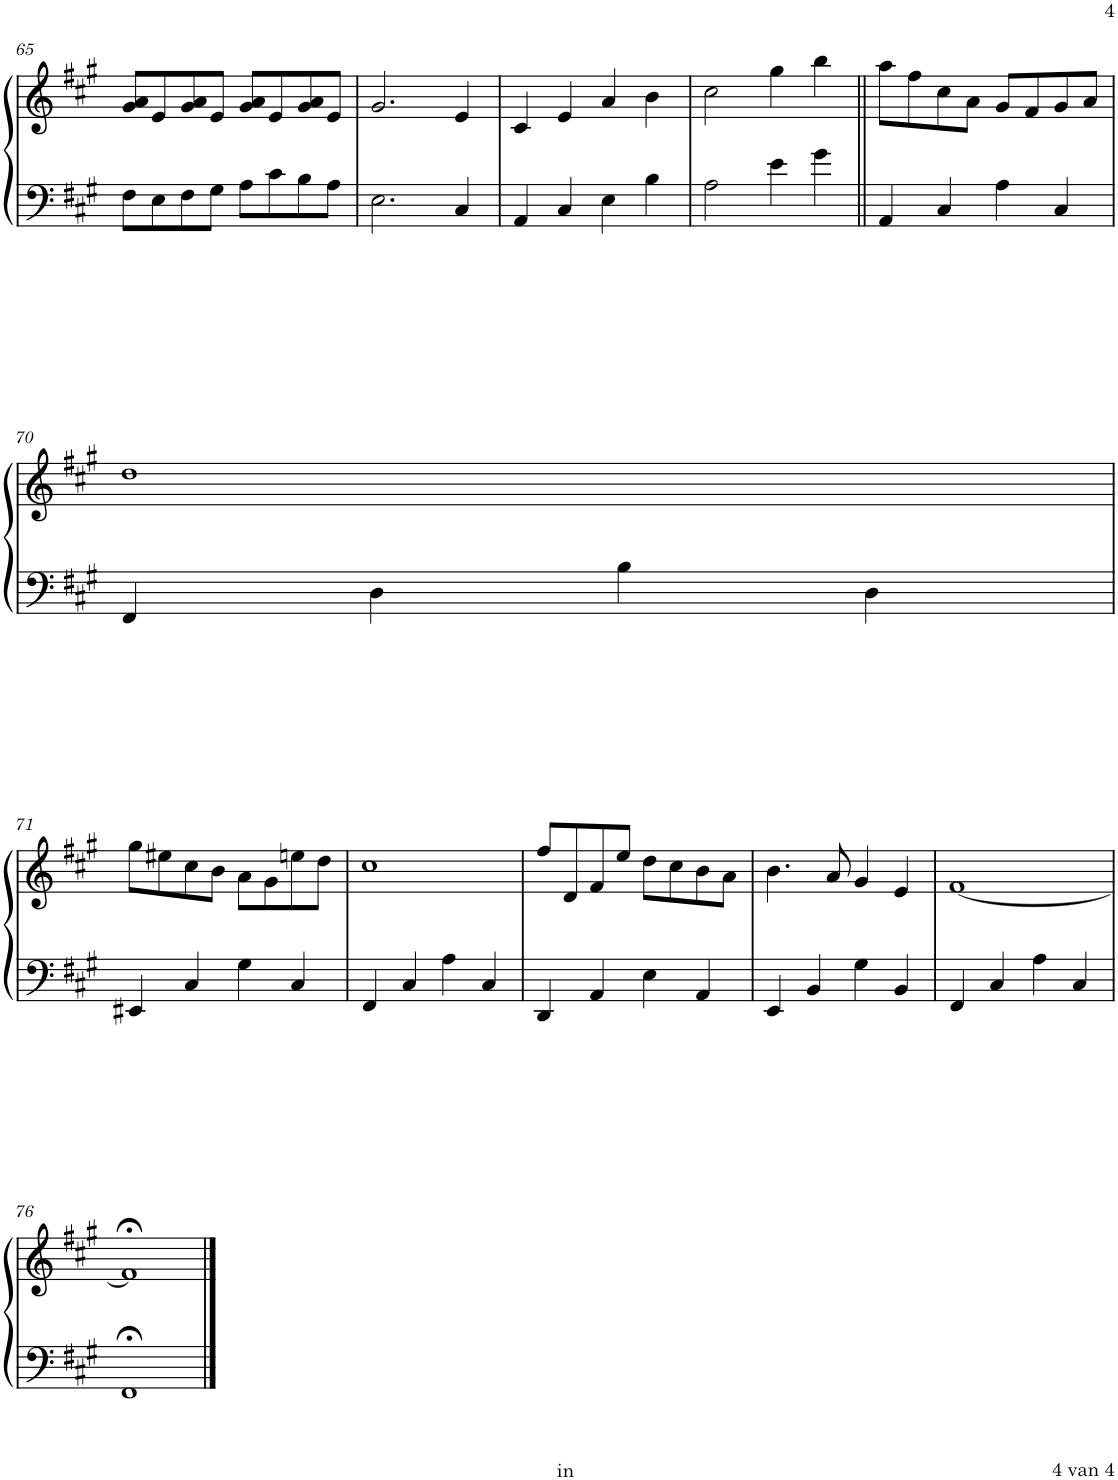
**kern	**kern
*part1	*part1
*staff2	*staff1
*I"Piano	*
*I'Pno.	*
!!LO:PB:g=z
*clefF4	*clefG2
*k[f#c#g#]	*k[f#c#g#]
*M4/4	*M4/4
=65	=65
8F#\L	8g#/ 8a/L
8E\	8e/
8F#\	8g#/ 8a/
8G#\J	8e/J
8A\L	8g#/ 8a/L
8c#\	8e/
8B\	8g#/ 8a/
8A\J	8e/J
=66	=66
2.E\	2.g#/
4C#/	4e/
=67	=67
4AA/	4c#/
4C#/	4e/
4E\	4a/
4B\	4b\
=68	=68
2A\	2cc#\
4e\	4gg#\
4g#\	4bb\
=69||	=69||
4AA/	8aa\L
.	8ff#\
4C#/	8cc#\
.	8a\J
4A\	8g#/L
.	8f#/
4C#/	8g#/
.	8a/J
!!LO:LB:g=z
=70	=70
4FF#/	1dd
4D\	.
4B\	.
4D\	.
!!LO:LB:g=z
=71	=71
4EE#X/	8gg#\L
.	8ee#X\
4C#/	8cc#\
.	8b\J
4G#\	8a\L
.	8g#\
4C#/	8een\
.	8dd\J
=72	=72
4FF#/	1cc#
4C#/	.
4A\	.
4C#/	.
=73	=73
4DD/	8ff#/L
.	8d/
4AA/	8f#/
.	8ee/J
4E\	8dd\L
.	8cc#\
4AA/	8b\
.	8a\J
=74	=74
4EE/	4.b\
4BB/	.
.	8a/
4G#\	4g#/
4BB/	4e/
=75	=75
4FF#/	[1f#
4C#/	.
4A\	.
4C#/	.
!!LO:LB:g=z
=76	=76
1FF#;<	1f#;<]
==	==
*-	*-
